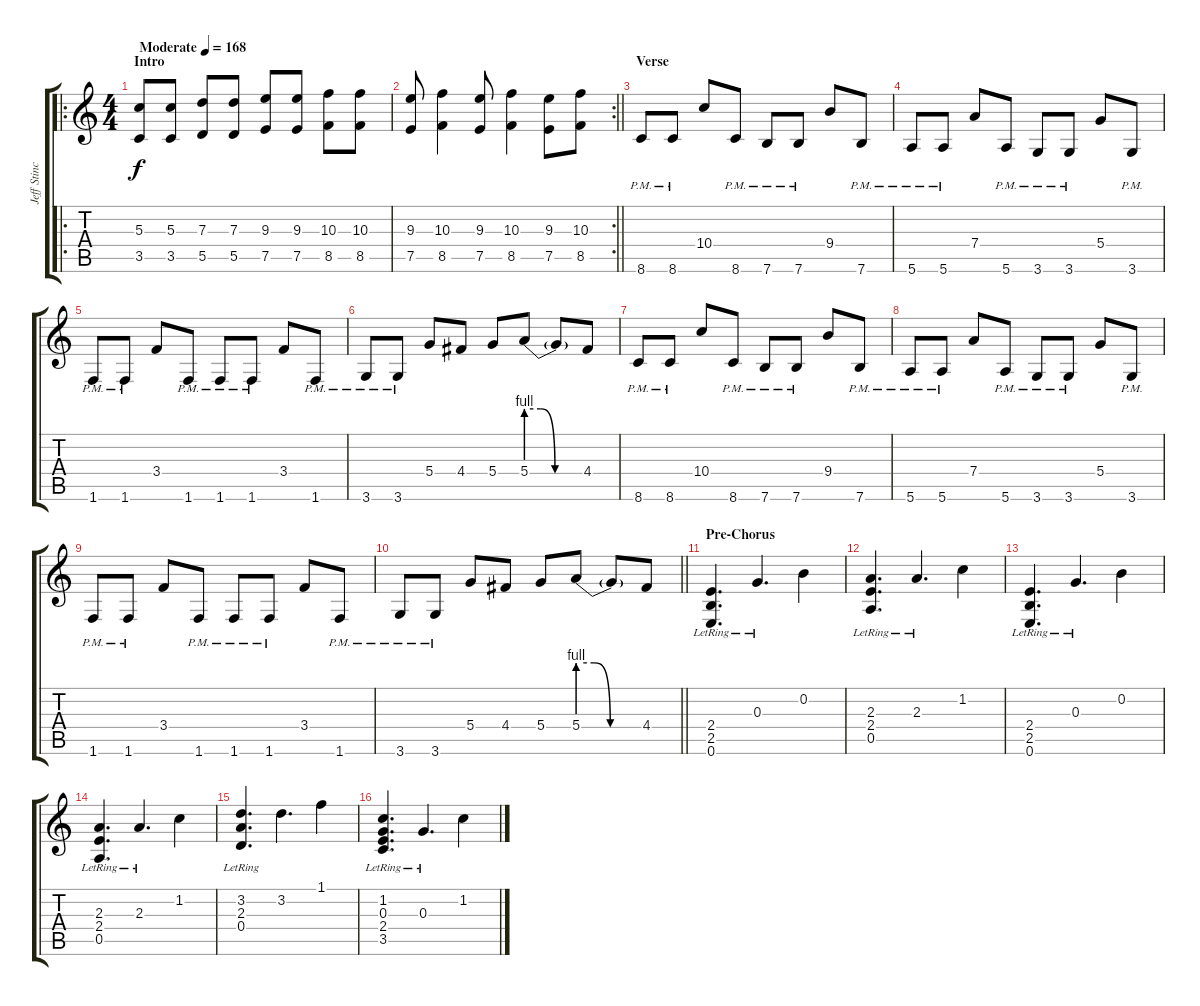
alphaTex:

\track ("Jeff Stinco" "Jeff Stinc") {instrument distortionguitar}
\staff {score tabs}
\tuning (E4 B3 G3 D3 A2 E2) {hide}
\ro
\ts (4 4)
\section ("" "Intro")
\tempo (168 "Moderate")
\clef g2
\ks c
(5.3 3.5).8{dy f instrument distortionguitar} (5.3 3.5).8 (7.3 5.5).8 (7.3 5.5).8 (9.3 7.5).8 (9.3 7.5).8 (10.3 8.5).8 (10.3 8.5).8 |
\rc 2
\barLineRight lightlight
(9.3 7.5).8 (10.3 8.5).4 (9.3 7.5).8 (10.3 8.5).4 (9.3 7.5).8 (10.3 8.5).8 |
\section ("" "Verse")
8.6{pm}.8 8.6{pm}.8 10.4.8 8.6{pm}.8 7.6{pm}.8 7.6{pm}.8 9.4.8 7.6{pm}.8 |
5.6{pm}.8 5.6{pm}.8 7.4.8 5.6{pm}.8 3.6{pm}.8 3.6{pm}.8 5.4.8 3.6{pm}.8 |
1.6{pm}.8 1.6{pm}.8 3.4.8 1.6{pm}.8 1.6{pm}.8 1.6{pm}.8 3.4.8 1.6{pm}.8 |
3.6{pm}.8 3.6{pm}.8 5.4.8 4.4.8 5.4.8 5.4{be (custom 0 4 15 4 30 0 60 0)}.8 5.4{t}.8 4.4.8 |
8.6{pm}.8 8.6{pm}.8 10.4.8 8.6{pm}.8 7.6{pm}.8 7.6{pm}.8 9.4.8 7.6{pm}.8 |
5.6{pm}.8 5.6{pm}.8 7.4.8 5.6{pm}.8 3.6{pm}.8 3.6{pm}.8 5.4.8 3.6{pm}.8 |
1.6{pm}.8 1.6{pm}.8 3.4.8 1.6{pm}.8 1.6{pm}.8 1.6{pm}.8 3.4.8 1.6{pm}.8 |
\barLineRight lightlight
3.6{pm}.8 3.6{pm}.8 5.4.8 4.4.8 5.4.8 5.4{be (custom 0 4 15 4 30 0 60 0)}.8 5.4{t}.8 4.4.8 |
\section ("" "Pre-Chorus")
(2.4{lr} 2.5{lr} 0.6{lr}).4{d volume 10} 0.3{lr}.4{d} 0.2.4 |
(2.3{lr} 2.4{lr} 0.5{lr}).4{d} 2.3{lr}.4{d} 1.2.4 |
(2.4{lr} 2.5{lr} 0.6{lr}).4{d} 0.3{lr}.4{d} 0.2.4 |
(2.3{lr} 2.4{lr} 0.5{lr}).4{d} 2.3{lr}.4{d} 1.2.4 |
(3.2{lr} 2.3{lr} 0.4{lr}).4{d} 3.2.4{d} 1.1.4 |
(1.2 0.3 2.4 3.5{lr}).4{d} 0.3{lr}.4{d} 1.2.4
